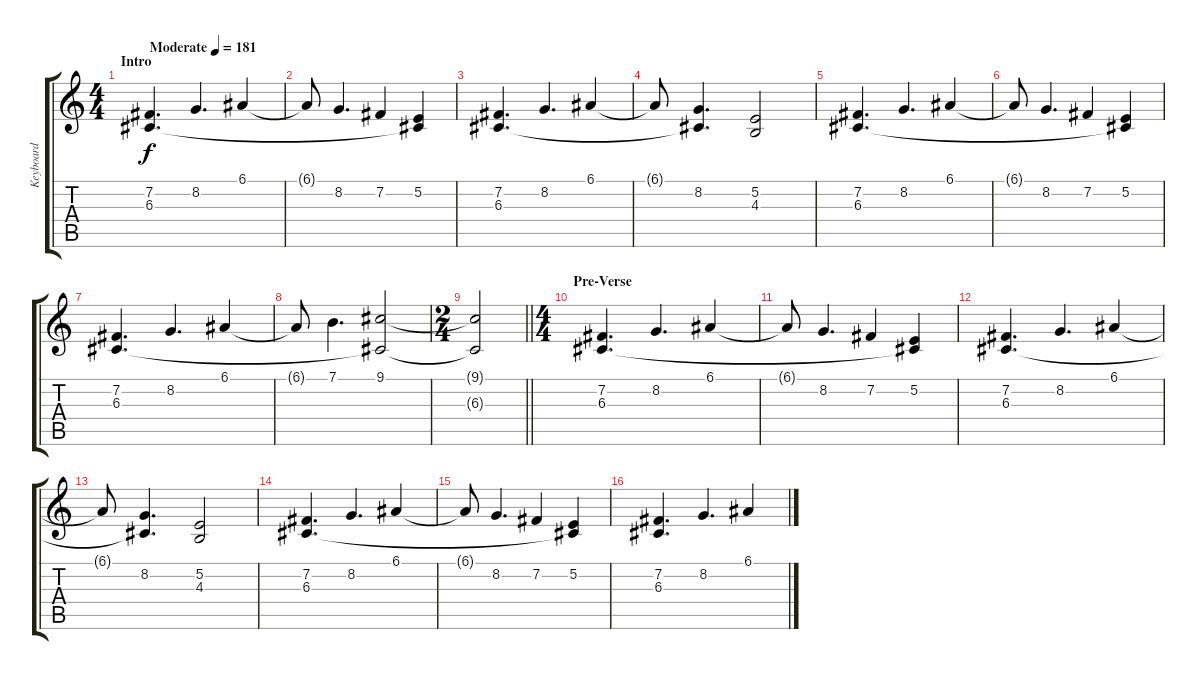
\track ("Keyboard" "Keyboard") {instrument stringensemble1}
\staff {score tabs}
\tuning (E4 B3 G3 D3 A2 E2) {hide}
\ts (4 4)
\section ("" "Intro")
\tempo (181 "Moderate")
\clef g2
\ks c
(7.2 6.3).4{d dy f instrument stringensemble1} 8.2.4{d} 6.1.4 |
6.1{t}.8 8.2.4{d} 7.2.4 (5.2 6.3{t}).4 |
(7.2 6.3).4{d} 8.2.4{d} 6.1.4 |
6.1{t}.8 (8.2 6.3{t}).4{d} (5.2 4.3).2 |
(7.2 6.3).4{d} 8.2.4{d} 6.1.4 |
6.1{t}.8 8.2.4{d} 7.2.4 (5.2 6.3{t}).4 |
(7.2 6.3).4{d} 8.2.4{d} 6.1.4 |
6.1{t}.8 7.1.4{d} (9.1 6.3{t}).2 |
\ts (2 4)
\barLineRight lightlight
(9.1{t} 6.3{t}).2 |
\ts (4 4)
\section ("" "Pre-Verse")
(7.2 6.3).4{d} 8.2.4{d} 6.1.4 |
6.1{t}.8 8.2.4{d} 7.2.4 (5.2 6.3{t}).4 |
(7.2 6.3).4{d} 8.2.4{d} 6.1.4 |
6.1{t}.8 (8.2 6.3{t}).4{d} (5.2 4.3).2 |
(7.2 6.3).4{d} 8.2.4{d} 6.1.4 |
6.1{t}.8 8.2.4{d} 7.2.4 (5.2 6.3{t}).4 |
(7.2 6.3).4{d} 8.2.4{d} 6.1.4
